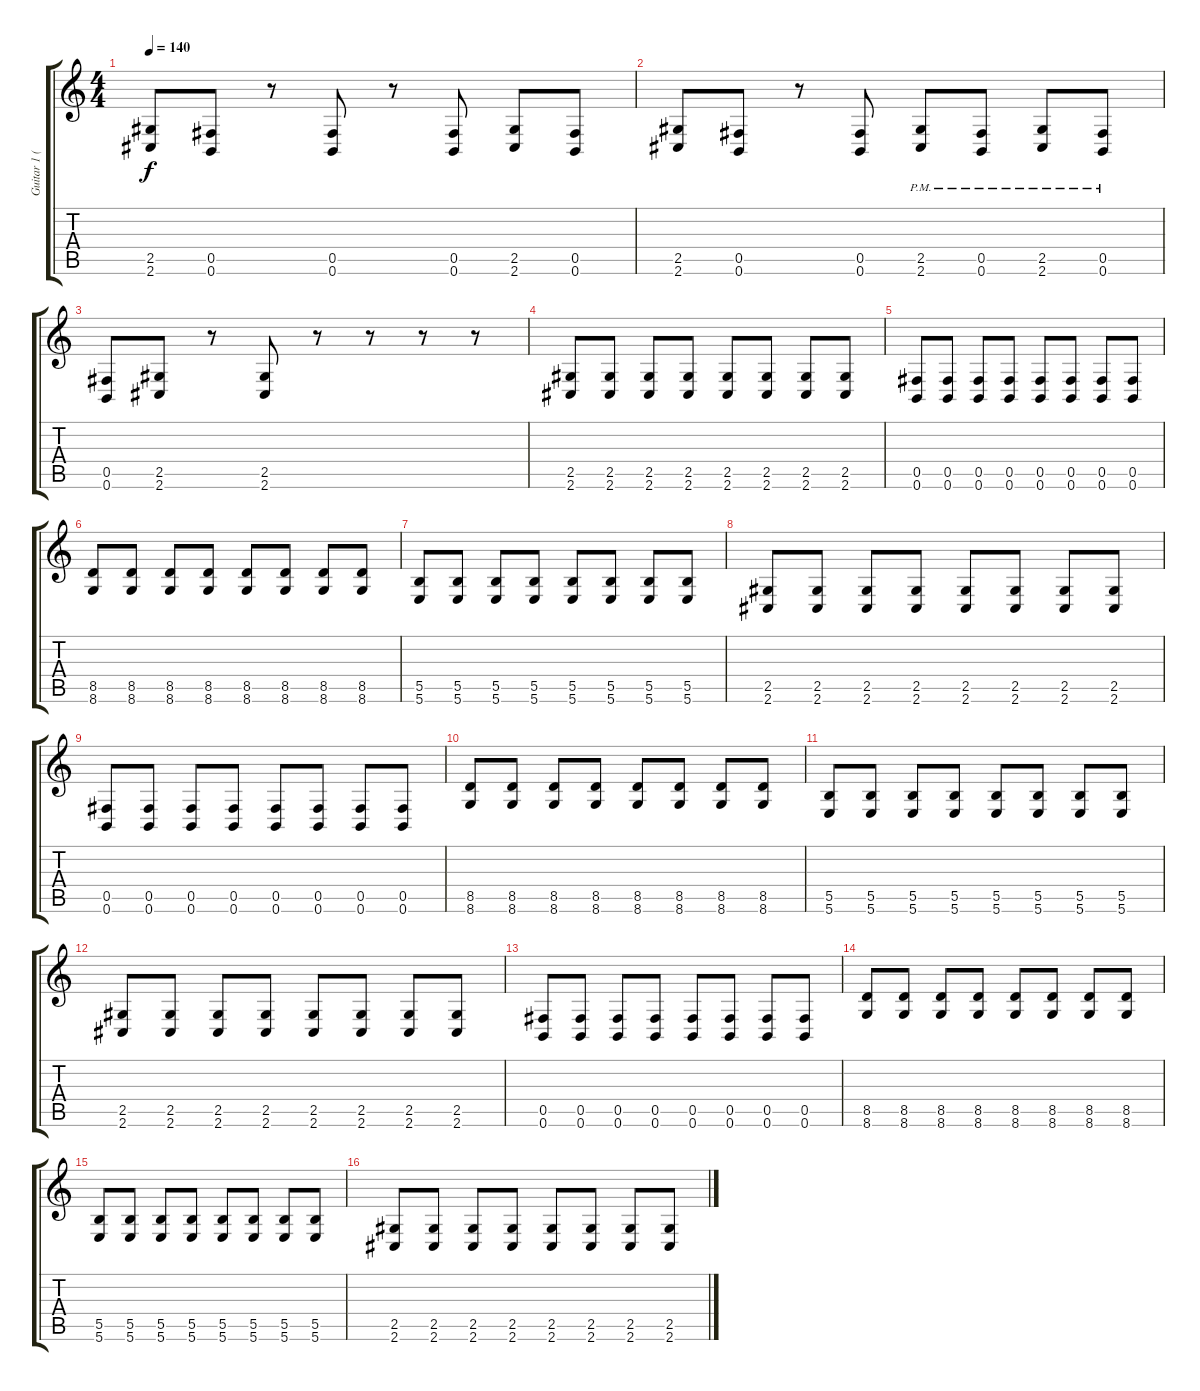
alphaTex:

\track ("Guitar 1 (Right Guitar)" "Guitar 1 (") {instrument distortionguitar}
\staff {score tabs}
\tuning (Db4 Ab3 E3 B2 Gb2 B1) {hide}
\ts (4 4)
\tempo 140
\clef g2
\ks c
(2.5 2.6).8{dy f} (0.5 0.6).8 r.8 (0.5 0.6).8 r.8 (0.5 0.6).8 (2.5 2.6).8 (0.5 0.6).8 |
(2.5 2.6).8 (0.5 0.6).8 r.8 (0.5 0.6).8 (2.5{pm} 2.6{pm}).8 (0.5{pm} 0.6{pm}).8 (2.5{pm} 2.6{pm}).8 (0.5{pm} 0.6{pm}).8 |
(0.5 0.6).8 (2.5 2.6).8 r.8 (2.5 2.6).8 r.8 r.8 r.8 r.8 |
(2.5 2.6).8 (2.5 2.6).8 (2.5 2.6).8 (2.5 2.6).8 (2.5 2.6).8 (2.5 2.6).8 (2.5 2.6).8 (2.5 2.6).8 |
(0.5 0.6).8 (0.5 0.6).8 (0.5 0.6).8 (0.5 0.6).8 (0.5 0.6).8 (0.5 0.6).8 (0.5 0.6).8 (0.5 0.6).8 |
(8.5 8.6).8 (8.5 8.6).8 (8.5 8.6).8 (8.5 8.6).8 (8.5 8.6).8 (8.5 8.6).8 (8.5 8.6).8 (8.5 8.6).8 |
(5.5 5.6).8 (5.5 5.6).8 (5.5 5.6).8 (5.5 5.6).8 (5.5 5.6).8 (5.5 5.6).8 (5.5 5.6).8 (5.5 5.6).8 |
(2.5 2.6).8 (2.5 2.6).8 (2.5 2.6).8 (2.5 2.6).8 (2.5 2.6).8 (2.5 2.6).8 (2.5 2.6).8 (2.5 2.6).8 |
(0.5 0.6).8 (0.5 0.6).8 (0.5 0.6).8 (0.5 0.6).8 (0.5 0.6).8 (0.5 0.6).8 (0.5 0.6).8 (0.5 0.6).8 |
(8.5 8.6).8 (8.5 8.6).8 (8.5 8.6).8 (8.5 8.6).8 (8.5 8.6).8 (8.5 8.6).8 (8.5 8.6).8 (8.5 8.6).8 |
(5.5 5.6).8 (5.5 5.6).8 (5.5 5.6).8 (5.5 5.6).8 (5.5 5.6).8 (5.5 5.6).8 (5.5 5.6).8 (5.5 5.6).8 |
(2.5 2.6).8 (2.5 2.6).8 (2.5 2.6).8 (2.5 2.6).8 (2.5 2.6).8 (2.5 2.6).8 (2.5 2.6).8 (2.5 2.6).8 |
(0.5 0.6).8 (0.5 0.6).8 (0.5 0.6).8 (0.5 0.6).8 (0.5 0.6).8 (0.5 0.6).8 (0.5 0.6).8 (0.5 0.6).8 |
(8.5 8.6).8 (8.5 8.6).8 (8.5 8.6).8 (8.5 8.6).8 (8.5 8.6).8 (8.5 8.6).8 (8.5 8.6).8 (8.5 8.6).8 |
(5.5 5.6).8 (5.5 5.6).8 (5.5 5.6).8 (5.5 5.6).8 (5.5 5.6).8 (5.5 5.6).8 (5.5 5.6).8 (5.5 5.6).8 |
(2.5 2.6).8 (2.5 2.6).8 (2.5 2.6).8 (2.5 2.6).8 (2.5 2.6).8 (2.5 2.6).8 (2.5 2.6).8 (2.5 2.6).8
